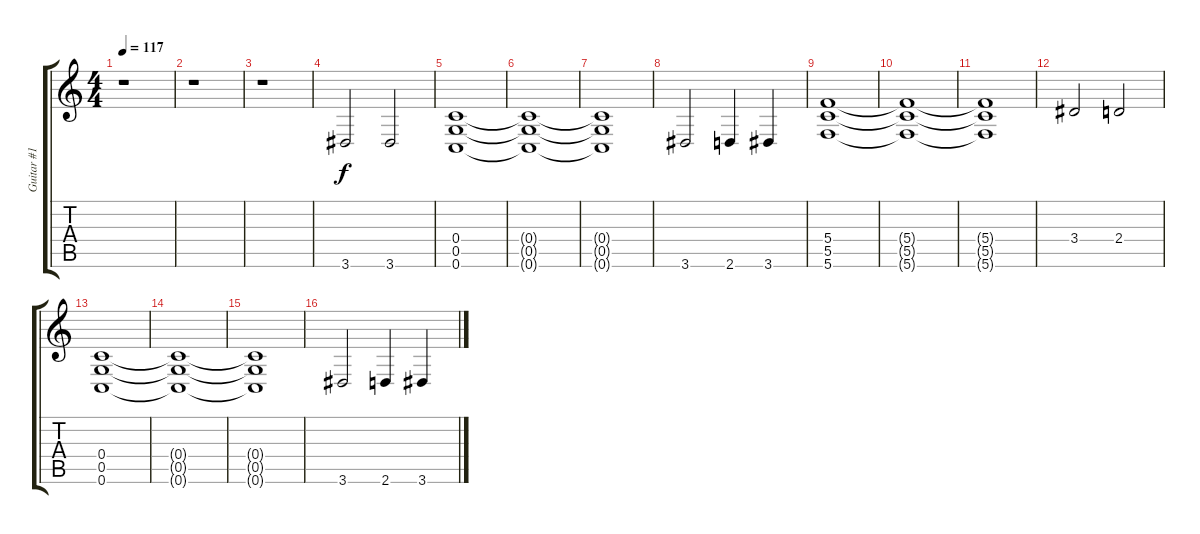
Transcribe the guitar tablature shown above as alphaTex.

\track ("Guitar #1" "Guitar #1") {instrument distortionguitar}
\staff {score tabs}
\tuning (D4 A3 F3 C3 G2 C2) {hide}
\ts (4 4)
\tempo 117
\clef g2
\ks c
r.1{dy f} |
r.1 |
r.1 |
3.6.2 3.6.2 |
(0.4 0.5 0.6).1 |
(0.4{t} 0.5{t} 0.6{t}).1 |
(0.4{t} 0.5{t} 0.6{t}).1 |
3.6.2 2.6.4 3.6.4 |
(5.4 5.5 5.6).1 |
(5.4{t} 5.5{t} 5.6{t}).1 |
(5.4{t} 5.5{t} 5.6{t}).1 |
3.4.2 2.4.2 |
(0.4 0.5 0.6).1 |
(0.4{t} 0.5{t} 0.6{t}).1 |
(0.4{t} 0.5{t} 0.6{t}).1 |
3.6.2 2.6.4 3.6.4
